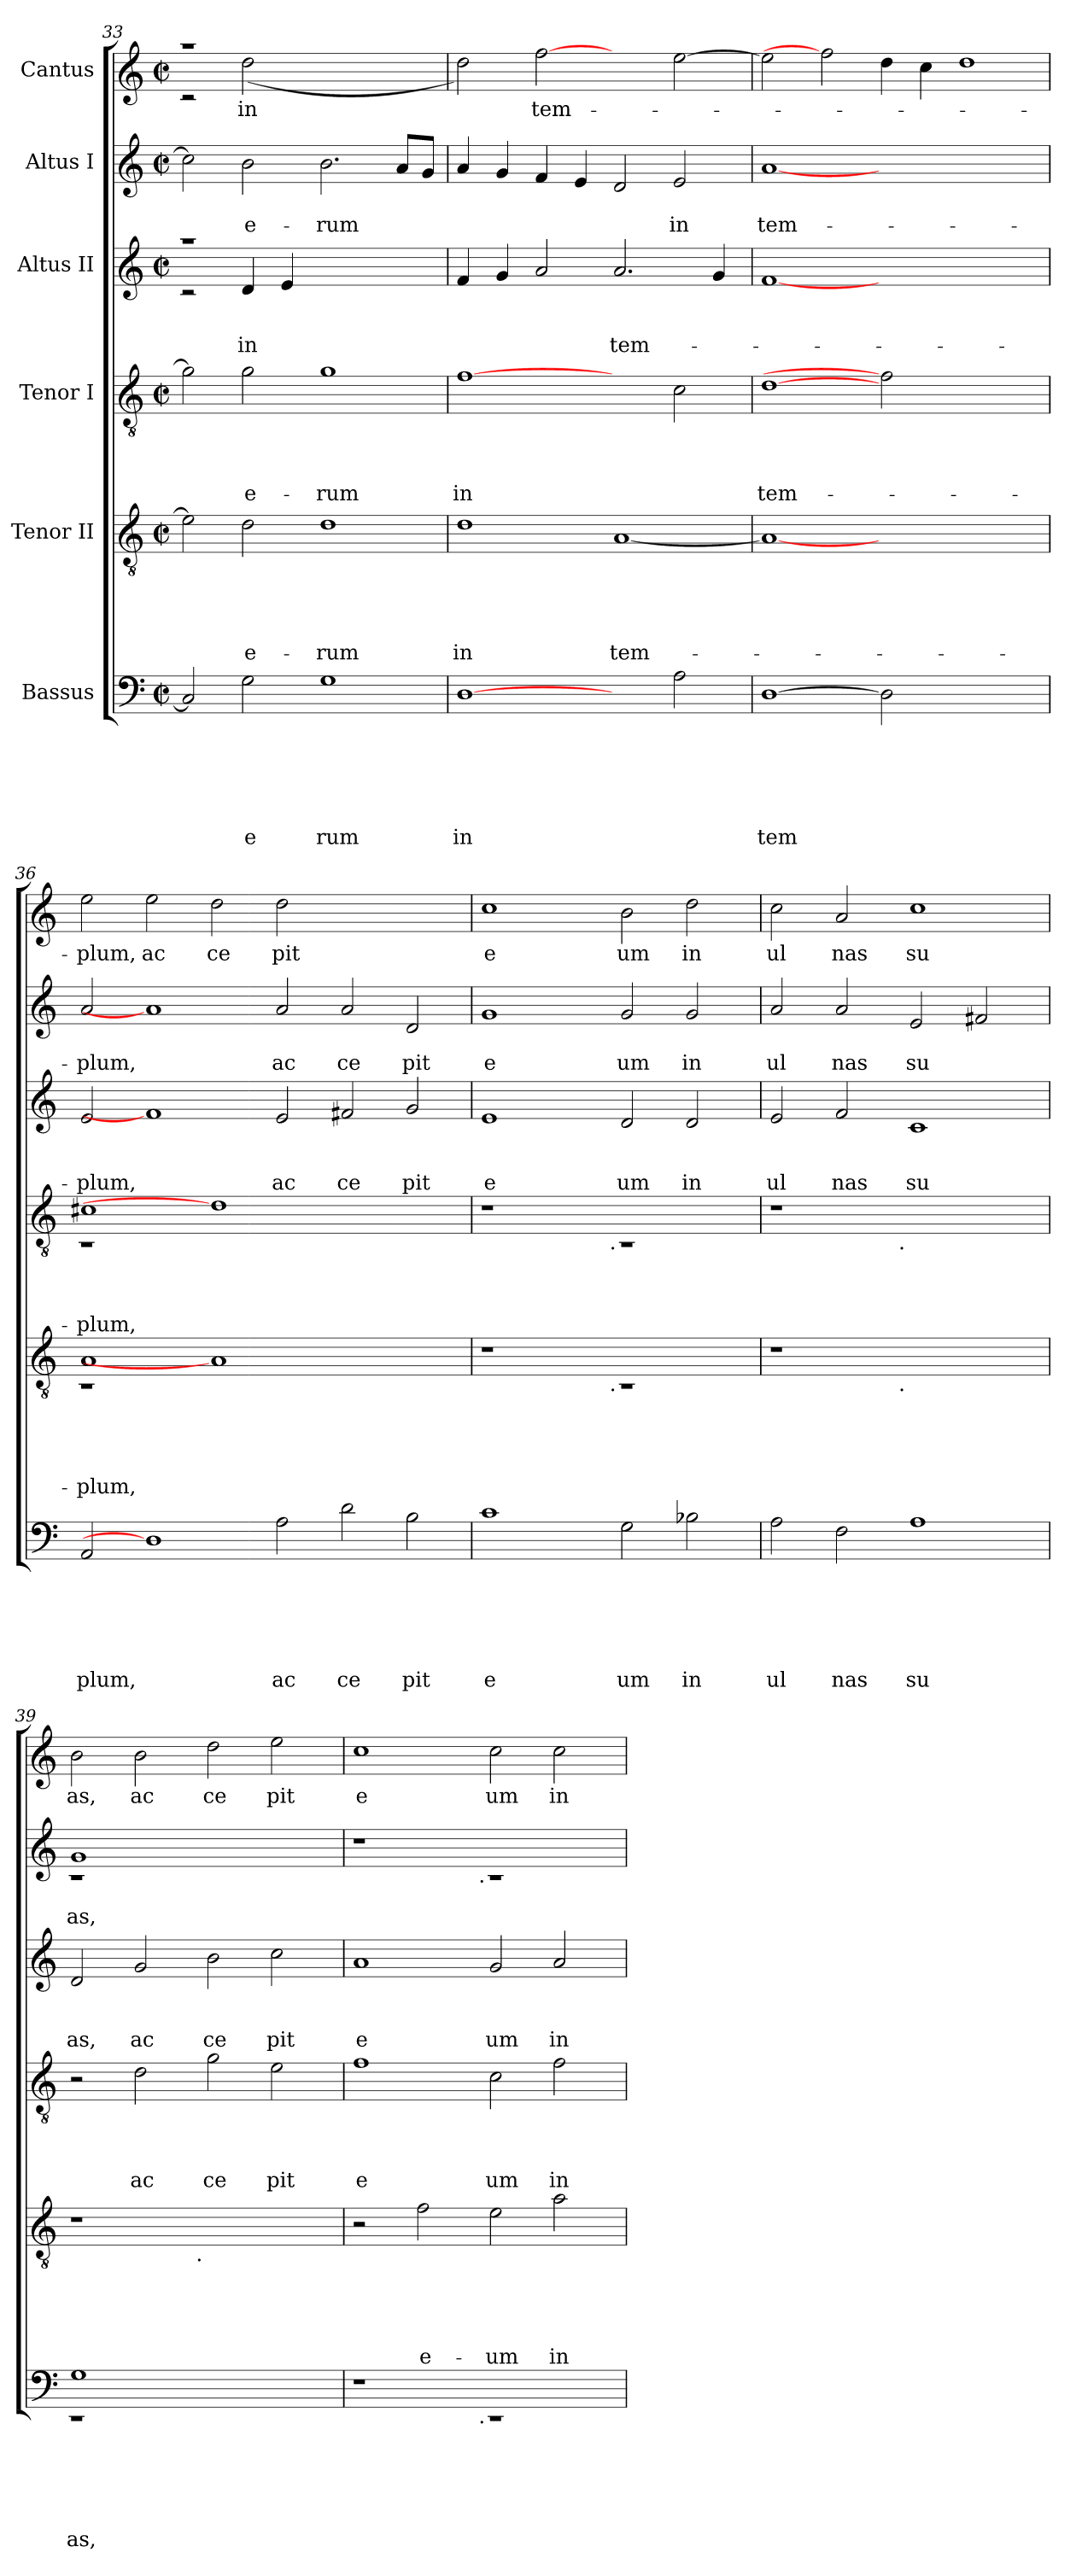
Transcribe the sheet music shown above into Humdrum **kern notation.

**kern	**text	**text	**text	**text	**text	**text	**kern	**text	**text	**text	**text	**text	**kern	**text	**text	**text	**text	**kern	**text	**text	**text	**kern	**text	**text	**kern	**text
*part6	*part6	*part6	*part6	*part6	*part6	*part6	*part5	*part5	*part5	*part5	*part5	*part5	*part4	*part4	*part4	*part4	*part4	*part3	*part3	*part3	*part3	*part2	*part2	*part2	*part1	*part1
*staff6	*staff6	*staff6	*staff6	*staff6	*staff6	*staff6	*staff5	*staff5	*staff5	*staff5	*staff5	*staff5	*staff4	*staff4	*staff4	*staff4	*staff4	*staff3	*staff3	*staff3	*staff3	*staff2	*staff2	*staff2	*staff1	*staff1
*I"Bassus	*	*	*	*	*	*	*I"Tenor II	*	*	*	*	*	*I"Tenor I	*	*	*	*	*I"Altus II	*	*	*	*I"Altus I	*	*	*I"Cantus	*
*clefF4	*	*	*	*	*	*	*clefGv2	*	*	*	*	*	*clefGv2	*	*	*	*	*clefG2	*	*	*	*clefG2	*	*	*clefG2	*
*k[]	*	*	*	*	*	*	*k[]	*	*	*	*	*	*k[]	*	*	*	*	*k[]	*	*	*	*k[]	*	*	*k[]	*
*C:	*	*	*	*	*	*	*C:	*	*	*	*	*	*C:	*	*	*	*	*C:	*	*	*	*C:	*	*	*C:	*
*M2/2	*	*	*	*	*	*	*M2/2	*	*	*	*	*	*M2/2	*	*	*	*	*M2/2	*	*	*	*M2/2	*	*	*M2/2	*
*met(c|)	*	*	*	*	*	*	*met(c|)	*	*	*	*	*	*met(c|)	*	*	*	*	*met(c|)	*	*	*	*met(c|)	*	*	*met(c|)	*
=33	=33	=33	=33	=33	=33	=33	=33	=33	=33	=33	=33	=33	=33	=33	=33	=33	=33	=33	=33	=33	=33	=33	=33	=33	=33	=33
*	*	*	*	*	*	*	*	*	*	*	*	*	*	*	*	*	*	*^	*	*	*	*	*	*	*^	*
2C/]	.	.	.	.	.	.	2e\]	.	.	.	.	.	2g\]	.	.	.	.	1raa	2rc	.	.	.	2cc\]	.	.	1raa	2rc	.
!	!	!	!	!	!	!LO:LY:b	!	!	!	!	!	!LO:LY:b	!	!	!	!	!LO:LY:b	!	!	!	!	!LO:LY:b	!	!	!LO:LY:b	!	!	!LO:LY:b
2G\	.	.	.	.	.	e	2d\	.	.	.	.	-e-	2g\	.	.	.	-e-	.	4d/	.	.	in	2b\	.	-e-	.	(>2dd\	in
.	.	.	.	.	.	.	.	.	.	.	.	.	.	.	.	.	.	.	4e/	.	.	.	.	.	.	.	.	.
!	!	!	!	!	!	!LO:LY:b	!	!	!	!	!	!LO:LY:b	!	!	!	!	!LO:LY:b	!	!	!	!	!	!	!	!LO:LY:b	!	!	!
1G	.	.	.	.	.	rum	1d	.	.	.	.	-rum	1g	.	.	.	-rum	1ryy	1ryy	.	.	.	2.b\	.	-rum	1ryy	1ryy	.
.	.	.	.	.	.	.	.	.	.	.	.	.	.	.	.	.	.	.	.	.	.	.	8a/L	.	.	.	.	.
.	.	.	.	.	.	.	.	.	.	.	.	.	.	.	.	.	.	.	.	.	.	.	8g/J	.	.	.	.	.
*	*	*	*	*	*	*	*	*	*	*	*	*	*	*	*	*	*	*v	*v	*	*	*	*	*	*	*v	*v	*
=34	=34	=34	=34	=34	=34	=34	=34	=34	=34	=34	=34	=34	=34	=34	=34	=34	=34	=34	=34	=34	=34	=34	=34	=34	=34	=34
!	!	!	!	!	!	!LO:LY:b	!	!	!	!	!	!LO:LY:b	!	!	!	!	!LO:LY:b	!	!	!	!	!	!	!	!	!
[1D	.	.	.	.	.	in	1d	.	.	.	.	in	[1f	.	.	.	in	4f/	.	.	.	4a/	.	.	2dd\)	.
.	.	.	.	.	.	.	.	.	.	.	.	.	.	.	.	.	.	4g/	.	.	.	4g/	.	.	.	.
!	!	!	!	!	!	!	!	!	!	!	!	!	!	!	!	!	!	!	!	!	!	!	!	!	!	!LO:LY:b
.	.	.	.	.	.	.	.	.	.	.	.	.	.	.	.	.	.	2a/	.	.	.	4f/	.	.	[2ff	tem-
.	.	.	.	.	.	.	.	.	.	.	.	.	.	.	.	.	.	.	.	.	.	4e/	.	.	.	.
!	!	!	!	!	!	!	!	!	!	!	!	!LO:LY:b	!	!	!	!	!	!	!	!	!LO:LY:b	!	!	!	!	!
2ryy	.	.	.	.	.	.	[<1A	.	.	.	.	tem-	2ryy	.	.	.	.	2.a/	.	.	tem-	2d/	.	.	2ryy	.
!	!	!	!	!	!	!	!	!	!	!	!	!	!	!	!	!	!	!	!	!	!	!	!	!LO:LY:b	!	!
2A\	.	.	.	.	.	.	.	.	.	.	.	.	2c\	.	.	.	.	.	.	.	.	2e/	.	in	[>2ee\	.
.	.	.	.	.	.	.	.	.	.	.	.	.	.	.	.	.	.	4g/	.	.	.	.	.	.	.	.
=35	=35	=35	=35	=35	=35	=35	=35	=35	=35	=35	=35	=35	=35	=35	=35	=35	=35	=35	=35	=35	=35	=35	=35	=35	=35	=35
!	!	!	!	!	!	!LO:LY:b	!	!	!	!	!	!	!	!	!	!	!LO:LY:b	!	!	!	!	!	!	!LO:LY:b	!	!
[1D	.	.	.	.	.	tem	1A_	.	.	.	.	.	[1d	.	.	.	tem-	[1f	.	.	.	[1a	.	tem-	2ee\]	.
.	.	.	.	.	.	.	.	.	.	.	.	.	.	.	.	.	.	.	.	.	.	.	.	.	2ff]	.
2D]	.	.	.	.	.	.	1.ryy	.	.	.	.	.	2f]	.	.	.	.	1.ryy	.	.	.	1.ryy	.	.	4dd\	.
.	.	.	.	.	.	.	.	.	.	.	.	.	.	.	.	.	.	.	.	.	.	.	.	.	4cc\	.
1ryy	.	.	.	.	.	.	.	.	.	.	.	.	1ryy	.	.	.	.	.	.	.	.	.	.	.	1dd	.
!!LO:LB:g=z
=36	=36	=36	=36	=36	=36	=36	=36	=36	=36	=36	=36	=36	=36	=36	=36	=36	=36	=36	=36	=36	=36	=36	=36	=36	=36	=36
!	!	!	!	!	!	!LO:LY:b	!	!	!	!	!	!LO:LY:b	!	!	!	!	!LO:LY:b	!	!	!	!LO:LY:b	!	!	!LO:LY:b	!	!LO:LY:b
*	*	*	*	*	*	*	*^	*	*	*	*	*	*^	*	*	*	*	*	*	*	*	*	*	*	*	*
2AA/	.	.	.	.	.	plum,	1A	1rC	.	.	.	.	-plum,	1c#X	1rC	.	.	.	-plum,	2e/	.	.	-plum,	2a/	.	-plum,	2ee\	-plum,
!	!	!	!	!	!	!	!	!	!	!	!	!	!	!	!	!	!	!	!	!	!	!	!	!	!	!	!	!LO:LY:b
1D]	.	.	.	.	.	.	.	.	.	.	.	.	.	.	.	.	.	.	.	1f]	.	.	.	1a]	.	.	2ee\	ac
!	!	!	!	!	!	!	!	!	!	!	!	!	!	!	!	!	!	!	!	!	!	!	!	!	!	!	!	!LO:LY:b
.	.	.	.	.	.	.	1A]	1ryy	.	.	.	.	.	1d]	1ryy	.	.	.	.	.	.	.	.	.	.	.	2dd\	ce
!	!	!	!	!	!	!LO:LY:b	!	!	!	!	!	!	!	!	!	!	!	!	!	!	!	!	!LO:LY:b	!	!	!LO:LY:b	!	!LO:LY:b
2A\	.	.	.	.	.	ac	.	.	.	.	.	.	.	.	.	.	.	.	.	2e/	.	.	ac	2a/	.	ac	2dd\	pit
!	!	!	!	!	!	!LO:LY:b	!	!	!	!	!	!	!	!	!	!	!	!	!	!	!	!	!LO:LY:b	!	!	!LO:LY:b	!	!
2d\	.	.	.	.	.	ce	1ryy	1ryy	.	.	.	.	.	1ryy	1ryy	.	.	.	.	2f#X/	.	.	ce	2a/	.	ce	1ryy	.
!	!	!	!	!	!	!LO:LY:b	!	!	!	!	!	!	!	!	!	!	!	!	!	!	!	!	!LO:LY:b	!	!	!LO:LY:b	!	!
2B\	.	.	.	.	.	pit	.	.	.	.	.	.	.	.	.	.	.	.	.	2g/	.	.	pit	2d/	.	pit	.	.
=37	=37	=37	=37	=37	=37	=37	=37	=37	=37	=37	=37	=37	=37	=37	=37	=37	=37	=37	=37	=37	=37	=37	=37	=37	=37	=37	=37	=37
!	!	!	!	!	!	!LO:LY:b	!	!	!	!	!	!	!	!	!	!	!	!	!	!	!	!	!LO:LY:b	!	!	!LO:LY:b	!	!LO:LY:b
1c	.	.	.	.	.	e	1r	2ryy	.	.	.	.	.	1r	2ryy	.	.	.	.	1e	.	.	e	1g	.	e	1cc	e
.	.	.	.	.	.	.	.	4...ryy	.	.	.	.	.	.	4...ryy	.	.	.	.	.	.	.	.	.	.	.	.	.
!	!	!	!	!	!	!	!	!	!	!	!	!	!	!	!LO:TX:b:t=.	!	!	!	!	!	!	!	!	!	!	!	!	!
!	!	!	!	!	!	!	!	!LO:TX:b:t=.	!	!	!	!	!	!	!	!	!	!	!	!	!	!	!	!	!	!	!	!
.	.	.	.	.	.	.	.	1ryy	.	.	.	.	.	.	1ryy	.	.	.	.	.	.	.	.	.	.	.	.	.
!	!	!	!	!	!	!LO:LY:b	!	!	!	!	!	!	!	!	!	!	!	!	!	!	!	!	!LO:LY:b	!	!	!LO:LY:b	!	!LO:LY:b
2G\	.	.	.	.	.	um	1rC	.	.	.	.	.	.	1rC	.	.	.	.	.	2d/	.	.	um	2g/	.	um	2b\	um
!	!	!	!	!	!	!LO:LY:b	!	!	!	!	!	!	!	!	!	!	!	!	!	!	!	!	!LO:LY:b	!	!	!LO:LY:b	!	!LO:LY:b
2B-X\	.	.	.	.	.	in	.	.	.	.	.	.	.	.	.	.	.	.	.	2d/	.	.	in	2g/	.	in	2dd\	in
.	.	.	.	.	.	.	.	32ryy	.	.	.	.	.	.	32ryy	.	.	.	.	.	.	.	.	.	.	.	.	.
=38	=38	=38	=38	=38	=38	=38	=38	=38	=38	=38	=38	=38	=38	=38	=38	=38	=38	=38	=38	=38	=38	=38	=38	=38	=38	=38	=38	=38
!	!	!	!	!	!	!LO:LY:b	!	!	!	!	!	!	!	!	!	!	!	!	!	!	!	!	!LO:LY:b	!	!	!LO:LY:b	!	!LO:LY:b
2A\	.	.	.	.	.	ul	1r	2ryy	.	.	.	.	.	1r	2ryy	.	.	.	.	2e/	.	.	ul	2a/	.	ul	2cc\	ul
!	!	!	!	!	!	!LO:LY:b	!	!	!	!	!	!	!	!	!	!	!	!	!	!	!	!	!LO:LY:b	!	!	!LO:LY:b	!	!LO:LY:b
2F\	.	.	.	.	.	nas	.	4...ryy	.	.	.	.	.	.	4...ryy	.	.	.	.	2f/	.	.	nas	2a/	.	nas	2a/	nas
!	!	!	!	!	!	!	!	!	!	!	!	!	!	!	!LO:TX:b:t=.	!	!	!	!	!	!	!	!	!	!	!	!	!
!	!	!	!	!	!	!	!	!LO:TX:b:t=.	!	!	!	!	!	!	!	!	!	!	!	!	!	!	!	!	!	!	!	!
.	.	.	.	.	.	.	.	1ryy	.	.	.	.	.	.	1ryy	.	.	.	.	.	.	.	.	.	.	.	.	.
!	!	!	!	!	!	!LO:LY:b	!	!	!	!	!	!	!	!	!	!	!	!	!	!	!	!	!LO:LY:b	!	!	!LO:LY:b	!	!LO:LY:b
1A	.	.	.	.	.	su	1ryy	.	.	.	.	.	.	1ryy	.	.	.	.	.	1c	.	.	su	2e/	.	su	1cc	su
.	.	.	.	.	.	.	.	.	.	.	.	.	.	.	.	.	.	.	.	.	.	.	.	2f#/	.	.	.	.
.	.	.	.	.	.	.	.	32ryy	.	.	.	.	.	.	32ryy	.	.	.	.	.	.	.	.	.	.	.	.	.
=39	=39	=39	=39	=39	=39	=39	=39	=39	=39	=39	=39	=39	=39	=39	=39	=39	=39	=39	=39	=39	=39	=39	=39	=39	=39	=39	=39	=39
!	!	!	!	!	!	!LO:LY:b	!	!	!	!	!	!	!	!	!	!	!	!	!	!	!	!	!LO:LY:b	!	!	!LO:LY:b	!	!LO:LY:b
*^	*	*	*	*	*	*	*	*	*	*	*	*	*	*v	*v	*	*	*	*	*	*	*	*	*^	*	*	*	*
1G	1rEE	.	.	.	.	.	as,	1r	2ryy	.	.	.	.	.	2r	.	.	.	.	2d/	.	.	as,	1g	1rc	.	as,	2b\	as,
!	!	!	!	!	!	!	!	!	!	!	!	!	!	!	!	!	!	!	!LO:LY:b	!	!	!	!LO:LY:b	!	!	!	!	!	!LO:LY:b
.	.	.	.	.	.	.	.	.	4...ryy	.	.	.	.	.	2d\	.	.	.	ac	2g/	.	.	ac	.	.	.	.	2b\	ac
!	!	!	!	!	!	!	!	!	!LO:TX:b:t=.	!	!	!	!	!	!	!	!	!	!	!	!	!	!	!	!	!	!	!	!
.	.	.	.	.	.	.	.	.	1ryy	.	.	.	.	.	.	.	.	.	.	.	.	.	.	.	.	.	.	.	.
!	!	!	!	!	!	!	!	!	!	!	!	!	!	!	!	!	!	!	!LO:LY:b	!	!	!	!LO:LY:b	!	!	!	!	!	!LO:LY:b
1ryy	1ryy	.	.	.	.	.	.	1ryy	.	.	.	.	.	.	2g\	.	.	.	ce	2b\	.	.	ce	1ryy	1ryy	.	.	2dd\	ce
!	!	!	!	!	!	!	!	!	!	!	!	!	!	!	!	!	!	!	!LO:LY:b	!	!	!	!LO:LY:b	!	!	!	!	!	!LO:LY:b
.	.	.	.	.	.	.	.	.	.	.	.	.	.	.	2e\	.	.	.	pit	2cc\	.	.	pit	.	.	.	.	2ee\	pit
.	.	.	.	.	.	.	.	.	32ryy	.	.	.	.	.	.	.	.	.	.	.	.	.	.	.	.	.	.	.	.
=40	=40	=40	=40	=40	=40	=40	=40	=40	=40	=40	=40	=40	=40	=40	=40	=40	=40	=40	=40	=40	=40	=40	=40	=40	=40	=40	=40	=40	=40
!	!	!	!	!	!	!	!	!	!	!	!	!	!	!	!	!	!	!	!LO:LY:b	!	!	!	!LO:LY:b	!	!	!	!	!	!LO:LY:b
*	*	*	*	*	*	*	*	*v	*v	*	*	*	*	*	*	*	*	*	*	*	*	*	*	*	*	*	*	*	*
1r	2ryy	.	.	.	.	.	.	2r	.	.	.	.	.	1f	.	.	.	e	1a	.	.	e	1r	2ryy	.	.	1cc	e
!	!	!	!	!	!	!	!	!	!	!	!	!	!LO:LY:b	!	!	!	!	!	!	!	!	!	!	!	!	!	!	!
.	4...ryy	.	.	.	.	.	.	2f\	.	.	.	.	e-	.	.	.	.	.	.	.	.	.	.	4...ryy	.	.	.	.
!	!	!	!	!	!	!	!	!	!	!	!	!	!	!	!	!	!	!	!	!	!	!	!	!LO:TX:b:t=.	!	!	!	!
!	!LO:TX:b:t=.	!	!	!	!	!	!	!	!	!	!	!	!	!	!	!	!	!	!	!	!	!	!	!	!	!	!	!
.	1ryy	.	.	.	.	.	.	.	.	.	.	.	.	.	.	.	.	.	.	.	.	.	.	1ryy	.	.	.	.
!	!	!	!	!	!	!	!	!	!	!	!	!	!LO:LY:b	!	!	!	!	!LO:LY:b	!	!	!	!LO:LY:b	!	!	!	!	!	!LO:LY:b
1rEE	.	.	.	.	.	.	.	2e\	.	.	.	.	-um	2c\	.	.	.	um	2g/	.	.	um	1rc	.	.	.	2cc\	um
!	!	!	!	!	!	!	!	!	!	!	!	!	!LO:LY:b	!	!	!	!	!LO:LY:b	!	!	!	!LO:LY:b	!	!	!	!	!	!LO:LY:b
.	.	.	.	.	.	.	.	2a\	.	.	.	.	in	2f\	.	.	.	in	2a/	.	.	in	.	.	.	.	2cc\	in
.	32ryy	.	.	.	.	.	.	.	.	.	.	.	.	.	.	.	.	.	.	.	.	.	.	32ryy	.	.	.	.
*v	*v	*	*	*	*	*	*	*	*	*	*	*	*	*	*	*	*	*	*	*	*	*	*v	*v	*	*	*	*
=	=	=	=	=	=	=	=	=	=	=	=	=	=	=	=	=	=	=	=	=	=	=	=	=	=	=
*-	*-	*-	*-	*-	*-	*-	*-	*-	*-	*-	*-	*-	*-	*-	*-	*-	*-	*-	*-	*-	*-	*-	*-	*-	*-	*-
